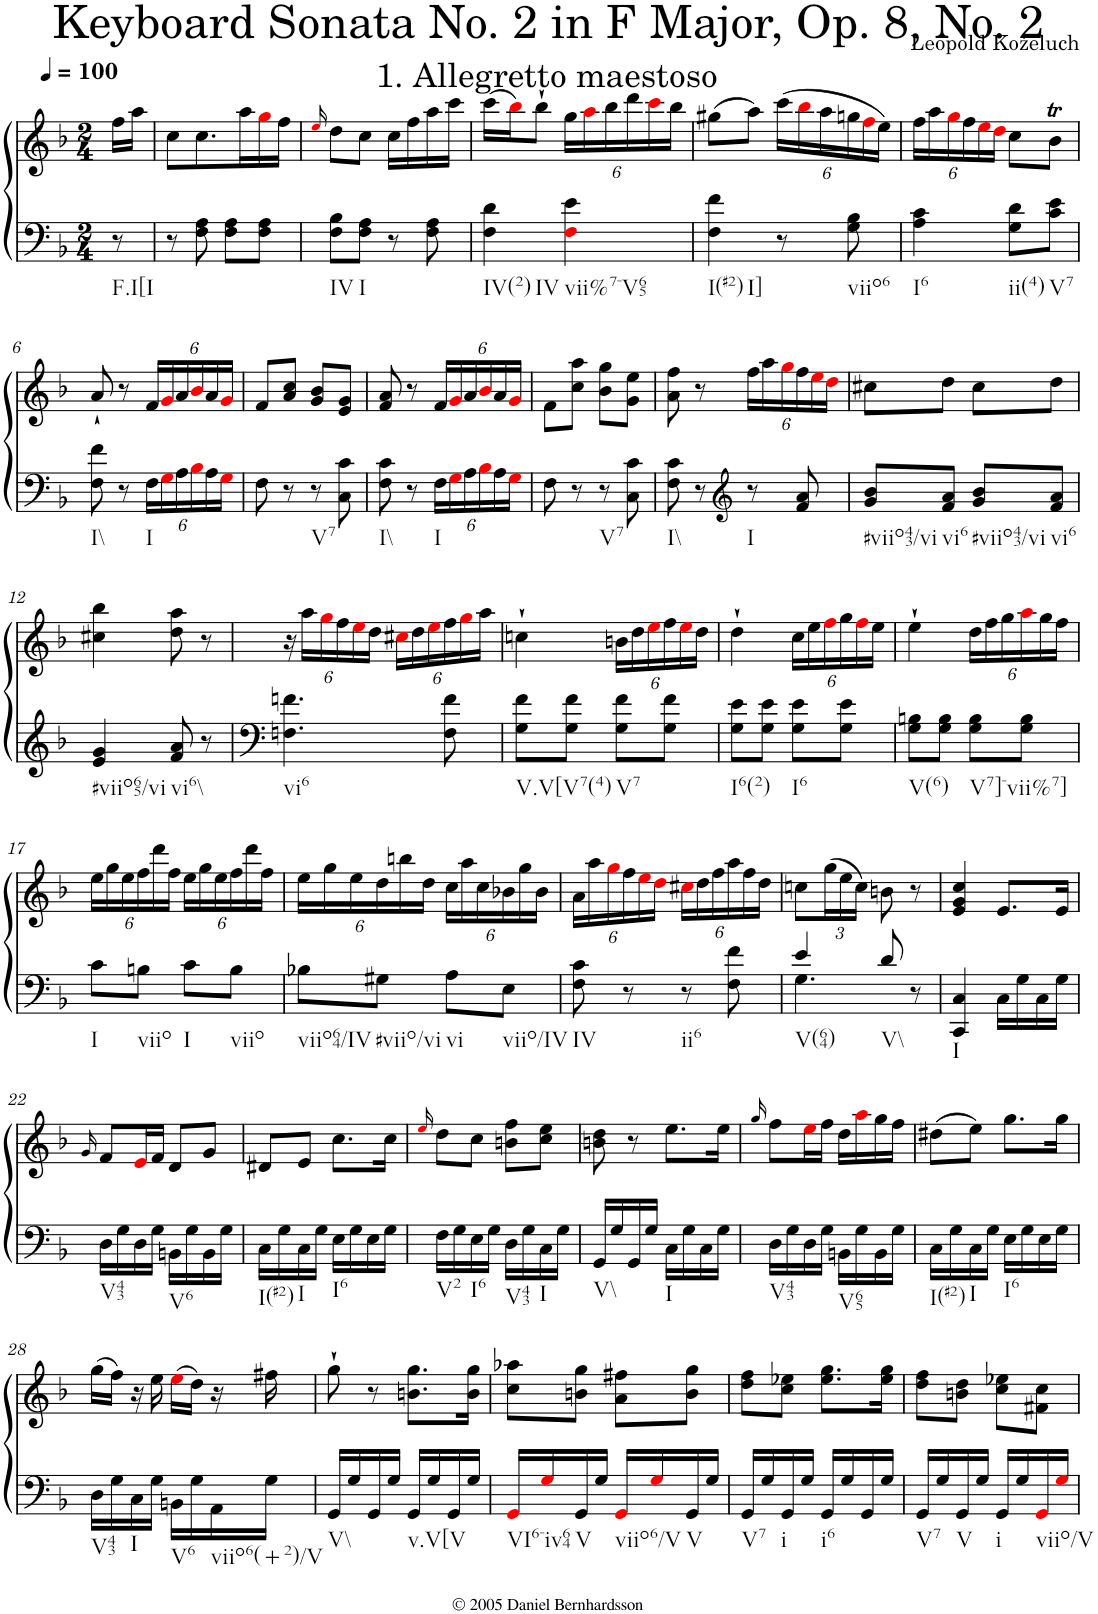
**kern	**kern
*part1	*part1
*staff2	*staff1
*I"Piano	*
*I'Pno.	*
*clefF4	*clefG2
*k[b-]	*k[b-]
*F:	*F:
*M2/4	*M2/4
*MM100	*MM100
=	=
!LO:TX:b:t=F.I[I	!
8r	16ff\LL
.	16aa\JJ
=1	=1
8r	8cc\L
8F\ 8A\	8.cc\
8F\ 8A\L	.
.	16aa\L
8F\ 8A\J	16ggi\
.	16ff\JJ
=2	=2
.	16qeei/
!LO:TX:b:t=IV	!
8F\ 8B-\L	8dd\L
!LO:TX:b:t=I	!
8F\ 8A\J	8cc\J
8r	16cc\LL
.	16ff\
8F\ 8A\	16aa\
.	16ccc\JJ
=3	=3
!LO:TX:b:t=IV(2)	!
!LO:TX:b:t=IV	!
4F\ 4d\	(16ccc\LL
.	16bb-i\J)
.	8bb-`\J
*	*Xbrackettup
!LO:TX:b:t=vii%7-V65	!
4Fi\ 4e\	24gg\LL
.	24aai\
.	24bb-\
.	24ddd\
.	24ccci\
.	24bb-\JJ
=4	=4
!LO:TX:b:t=I(#2)	!
!LO:TX:b:t=I]	!
4F\ 4f\	(8gg#X\L
.	8aa\J)
8r	(24ccc\LL
.	24bb-i\
.	24aa\
!LO:TX:b:t=viio6	!
8G\ 8B-\	24ggn\
.	24ffi\
.	24ee\JJ)
=5	=5
!LO:TX:b:t=I6	!
4A\ 4c\	24ff\LL
.	24aa\
.	24ggi\
.	24ff\
.	24eei\
.	24ddi\JJ
!LO:TX:b:t=ii(4)	!
8G\ 8d\L	8cc\L
!LO:TX:b:t=V7	!
8c\ 8e\J	8b-T\J
!!LO:LB:g=z
=6	=6
!LO:TX:b:t=I\\	!
8F\ 8f\	8a`/
8r	8r
*Xbrackettup	*
!LO:TX:b:t=I	!
24F\LL	24f/LL
24Gi\	24gi/
24A\	24a/
24B-i\	24b-i/
24A\	24a/
24Gi\JJ	24gi/JJ
=7	=7
8F\	8f/L
8r	8a/ 8cc/J
!LO:TX:b:t=V7	!
8r	8g/ 8b-/L
8C\ 8c\	8e/ 8g/J
=8	=8
!LO:TX:b:t=I\\	!
8F\ 8c\	8f/ 8a/
8r	8r
!LO:TX:b:t=I	!
24F\LL	24f/LL
24Gi\	24gi/
24A\	24a/
24B-i\	24b-i/
24A\	24a/
24Gi\JJ	24gi/JJ
=9	=9
8F\	8f\L
8r	8cc\ 8aa\J
!LO:TX:b:t=V7	!
8r	8b-\ 8gg\L
8C\ 8c\	8g\ 8ee\J
=10	=10
!LO:TX:b:t=I\\	!
8F\ 8c\	8a\ 8ff\
8r	8r
*clefG2	*
!LO:TX:b:t=I	!
8r	24ff\LL
.	24aa\
.	24ggi\
8f/ 8a/	24ff\
.	24eei\
.	24ddi\JJ
=11	=11
!LO:TX:b:t=#viio43/vi	!
8g/ 8b-/L	8cc#X\L
!LO:TX:b:t=vi6	!
8f/ 8a/J	8dd\J
!LO:TX:b:t=#viio43/vi	!
8g/ 8b-/L	8cc#\L
!LO:TX:b:t=vi6	!
8f/ 8a/J	8dd\J
!!LO:LB:g=z
=12	=12
!LO:TX:b:t=#viio65/vi	!
4e/ 4g/	4cc#X\ 4bb-\
!LO:TX:b:t=vi6\\	!
8f/ 8a/	8dd\ 8aa\
8r	8r
=13	=13
!LO:TX:b:t=vi6	!
4.Fn\ 4.fn\	24r
.	24aa\LL
.	24ggi\
.	24ff\
.	24eei\
.	24dd\JJ
.	24cc#Xi\LL
.	24dd\
.	24eei\
8F\ 8f\	24ff\
.	24ggi\
.	24aa\JJ
=14	=14
!LO:TX:b:t=V.V[V7(4)	!
8G\ 8f\L	4ccn`\
8G\ 8f\J	.
!LO:TX:b:t=V7	!
8G\ 8f\L	24bn\LL
.	24dd\
.	24eei\
8G\ 8f\J	24ff\
.	24eei\
.	24dd\JJ
=15	=15
!LO:TX:b:t=I6(2)	!
8G\ 8e\L	4dd`\
8G\ 8e\J	.
!LO:TX:b:t=I6	!
8G\ 8e\L	24cc\LL
.	24ee\
.	24ffi\
8G\ 8e\J	24gg\
.	24ffi\
.	24ee\JJ
=16	=16
!LO:TX:b:t=V(6)	!
8G\ 8Bn\L	4ee`\
8G\ 8B\J	.
!LO:TX:b:t=V7]-vii%7]	!
8G\ 8B\L	24dd\LL
.	24ff\
.	24gg\
8G\ 8B\J	24aai\
.	24gg\
.	24ff\JJ
!!LO:LB:g=z
=17	=17
!LO:TX:b:t=I	!
8c\L	24ee\LL
.	24gg\
.	24ee\
!LO:TX:b:t=viio	!
8Bn\J	24ff\
.	24ddd\
.	24ff\JJ
!LO:TX:b:t=I	!
8c\L	24ee\LL
.	24gg\
.	24ee\
!LO:TX:b:t=viio	!
8B\J	24ff\
.	24ddd\
.	24ff\JJ
=18	=18
!LO:TX:b:t=viio64/IV	!
8B-X\L	24ee\LL
.	24gg\
.	24ee\
!LO:TX:b:t=#viio/vi	!
8G#X\J	24dd\
.	24bbn\
.	24dd\JJ
!LO:TX:b:t=vi	!
8A\L	24cc\LL
.	24aa\
.	24cc\
!LO:TX:b:t=viio/IV	!
8E\J	24b-X\
.	24gg\
.	24b-\JJ
=19	=19
!LO:TX:b:t=IV	!
8F\ 8c\	24a\LL
.	24aa\
.	24ggi\
8r	24ff\
.	24eei\
.	24ddi\JJ
!LO:TX:b:t=ii6	!
8r	24cc#Xi\LL
.	24dd\
.	24ff\
8F\ 8f\	24aa\
.	24ff\
.	24dd\JJ
=20	=20
*^	*
!LO:TX:b:t=V(64)	!	!
4e/	4.G\	8ccn\L
.	.	(24gg\L
.	.	24ee\
.	.	24cc\JJ)
!LO:TX:b:t=V\\	!	!
8d/	.	8bn\
8r	8ryy	8r
=21	=21	=21
!LO:TX:b:t=I	!	!
*v	*v	*
4CC/ 4C/	4e/ 4g/ 4cc/
16C\LL	8.e/L
16G\	.
16C\	.
16G\JJ	16e/Jk
!!LO:LB:g=z
=22	=22
.	16qg/
!LO:TX:b:t=V43	!
16D\LL	8f/L
16G\	.
16D\	16ei/L
16G\JJ	16f/JJ
!LO:TX:b:t=V6	!
16BBn\LL	8d/L
16G\	.
16BB\	8g/J
16G\JJ	.
=23	=23
!LO:TX:b:t=I(#2)	!
16C\LL	8d#X/L
16G\	.
!LO:TX:b:t=I	!
16C\	8e/J
16G\JJ	.
!LO:TX:b:t=I6	!
16E\LL	8.cc\L
16G\	.
16E\	.
16G\JJ	16cc\Jk
=24	=24
.	16qeei/
!LO:TX:b:t=V2	!
16F\LL	8dd\L
16G\	.
!LO:TX:b:t=I6	!
16E\	8cc\J
16G\JJ	.
!LO:TX:b:t=V43	!
16D\LL	8bn\ 8ff\L
16G\	.
!LO:TX:b:t=I	!
16C\	8cc\ 8ee\J
16G\JJ	.
=25	=25
!LO:TX:b:t=V\\	!
16GG/LL	8bn\ 8dd\
16G/	.
16GG/	8r
16G/JJ	.
!LO:TX:b:t=I	!
16C\LL	8.ee\L
16G\	.
16C\	.
16G\JJ	16ee\Jk
=26	=26
.	16qgg/
!LO:TX:b:t=V43	!
16D\LL	8ff\L
16G\	.
16D\	16eei\L
16G\JJ	16ff\JJ
!LO:TX:b:t=V65	!
16BBn\LL	16dd\LL
16G\	16aai\
16BB\	16gg\
16G\JJ	16ff\JJ
=27	=27
!LO:TX:b:t=I(#2)	!
16C\LL	(8dd#X\L
16G\	.
!LO:TX:b:t=I	!
16C\	8ee\J)
16G\JJ	.
!LO:TX:b:t=I6	!
16E\LL	8.gg\L
16G\	.
16E\	.
16G\JJ	16gg\Jk
!!LO:LB:g=z
=28	=28
!LO:TX:b:t=V43	!
16D\LL	(16gg\LL
16G\	16ff\JJ)
!LO:TX:b:t=I	!
16C\	16r
16G\JJ	16ee\
!LO:TX:b:t=V6	!
16BBn\LL	(16eei\LL
16G\	16dd\JJ)
!LO:TX:b:t=viio6(+2)/V	!
16AA\	16r
16G\JJ	16ff#X\
=29	=29
!LO:TX:b:t=V\\	!
16GG/LL	8gg`\
16G/	.
16GG/	8r
16G/JJ	.
!LO:TX:b:t=v.V[V	!
16GG/LL	8.bn\ 8.gg\L
16G/	.
16GG/	.
16G/JJ	16b\ 16gg\Jk
=30	=30
!LO:TX:b:t=VI6-iv64	!
16GGi/LL	8cc\ 8aa-X\L
16Gi/	.
!LO:TX:b:t=V	!
16GG/	8bn\ 8gg\J
16G/JJ	.
!LO:TX:b:t=viio6/V	!
16GGi/LL	8a\ 8ff#X\L
16Gi/	.
!LO:TX:b:t=V	!
16GG/	8b\ 8gg\J
16G/JJ	.
=31	=31
!LO:TX:b:t=V7	!
16GG/LL	8dd\ 8ff\L
16G/	.
!LO:TX:b:t=i	!
16GG/	8cc\ 8ee-X\J
16G/JJ	.
!LO:TX:b:t=i6	!
16GG/LL	8.ee-\ 8.gg\L
16G/	.
16GG/	.
16G/JJ	16ee-\ 16gg\Jk
=32	=32
!LO:TX:b:t=V7	!
16GG/LL	8dd\ 8ff\L
16G/	.
!LO:TX:b:t=V	!
16GG/	8bn\ 8dd\J
16G/JJ	.
!LO:TX:b:t=i	!
16GG/LL	8cc\ 8ee-X\L
16G/	.
!LO:TX:b:t=viio/V	!
16GGi/	8f#X\ 8cc\J
16Gi/JJ	.
=	=
*-	*-
